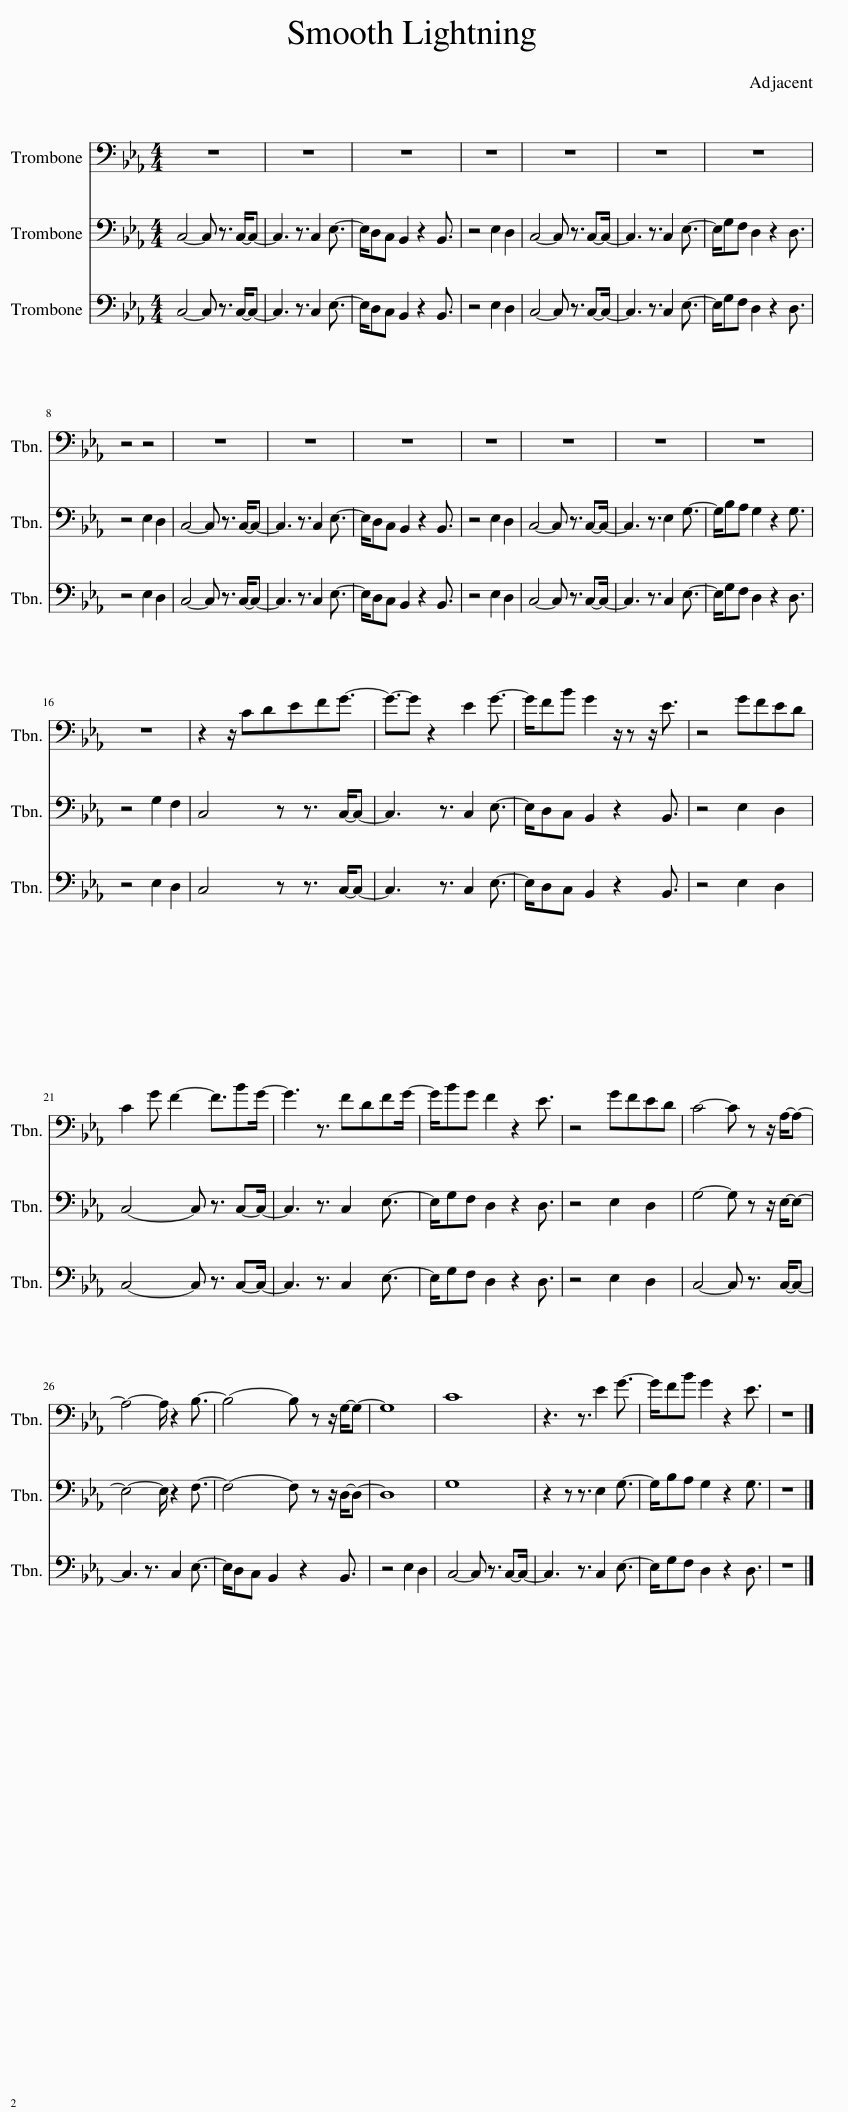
X:1
%%score 1 2 3
L:1/8
M:4/4
I:linebreak $
K:Eb
V:1 bass
V:2 bass
V:3 bass
V:1
 z8 | z8 | z8 | z8 | z8 | %5
 z8 | z8 |$ z4 z4 | z8 | z8 | %10
 z8 | z8 | z8 | z8 | z8 |$ %15
 z8 | z2 z/ CDEFG3/2- | G3/2-G z2 E2 G3/2- | G/FB G2 z/ z z/ E3/2 | z4 GFED |$ %20
 C2 G F2- F3/2BG/- | G3 z3/2 FDFG/- | G/BG F2 z2 E3/2 | z4 GFED | C4- C z z/ A,/-A,- |$ %25
 A,4- A,/ z2 B,3/2- | B,4- B, z z/ G,/-G,- | G,8 | C8 | z3 z3/2 E2 G3/2- | %30
 G/FB G2 z2 E3/2 | z8 |] %32
V:2
 C,4- C, z3/2 C,/-C,- | C,3 z3/2 C,2 E,3/2- | E,/D,C, B,,2 z2 B,,3/2 | z4 E,2 D,2 | C,4- C, z3/2 C,-C,/- | %5
 C,3 z3/2 C,2 E,3/2- | E,/G,F, D,2 z2 D,3/2 |$ z4 E,2 D,2 | C,4- C, z3/2 C,/-C,- | C,3 z3/2 C,2 E,3/2- | %10
 E,/D,C, B,,2 z2 B,,3/2 | z4 E,2 D,2 | C,4- C, z3/2 C,-C,/- | C,3 z3/2 E,2 G,3/2- | G,/B,A, G,2 z2 G,3/2 |$ %15
 z4 G,2 F,2 | C,4 z z3/2 C,/-C,- | C,3 z3/2 C,2 E,3/2- | E,/D,C, B,,2 z2 B,,3/2 | z4 E,2 D,2 |$ %20
 C,4- C, z3/2 C,-C,/- | C,3 z3/2 C,2 E,3/2- | E,/G,F, D,2 z2 D,3/2 | z4 E,2 D,2 | G,4- G, z z/ E,/-E,- |$ %25
 E,4- E,/ z2 F,3/2- | F,4- F, z z/ D,/-D,- | D,8 | G,8 | z2 z z3/2 E,2 G,3/2- | %30
 G,/B,A, G,2 z2 G,3/2 | z8 |] %32
V:3
 C,4- C, z3/2 C,/-C,- | C,3 z3/2 C,2 E,3/2- | E,/D,C, B,,2 z2 B,,3/2 | z4 E,2 D,2 | C,4- C, z3/2 C,-C,/- | %5
 C,3 z3/2 C,2 E,3/2- | E,/G,F, D,2 z2 D,3/2 |$ z4 E,2 D,2 | C,4- C, z3/2 C,/-C,- | C,3 z3/2 C,2 E,3/2- | %10
 E,/D,C, B,,2 z2 B,,3/2 | z4 E,2 D,2 | C,4- C, z3/2 C,-C,/- | C,3 z3/2 C,2 E,3/2- | E,/G,F, D,2 z2 D,3/2 |$ %15
 z4 E,2 D,2 | C,4 z z3/2 C,/-C,- | C,3 z3/2 C,2 E,3/2- | E,/D,C, B,,2 z2 B,,3/2 | z4 E,2 D,2 |$ %20
 C,4- C, z3/2 C,-C,/- | C,3 z3/2 C,2 E,3/2- | E,/G,F, D,2 z2 D,3/2 | z4 E,2 D,2 | C,4- C, z3/2 C,/-C,- |$ %25
 C,3 z3/2 C,2 E,3/2- | E,/D,C, B,,2 z2 B,,3/2 | z4 E,2 D,2 | C,4- C, z3/2 C,-C,/- | C,3 z3/2 C,2 E,3/2- | %30
 E,/G,F, D,2 z2 D,3/2 | z8 |] %32
